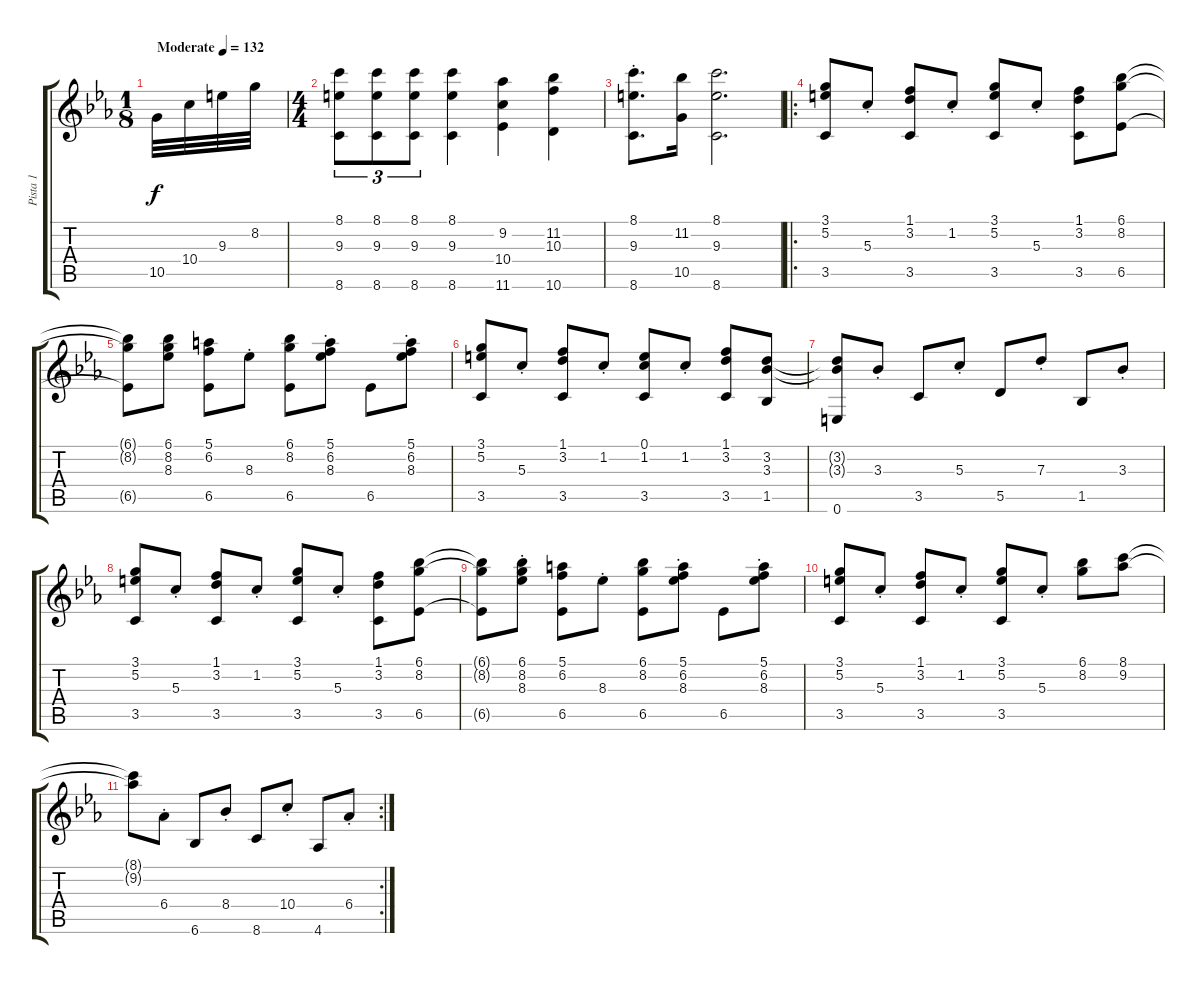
\track ("Pista 1" "Pista 1") {instrument acousticguitarsteel}
\staff {score tabs}
\tuning (E4 B3 G3 D3 A2 E2) {hide}
\ts (1 8)
\tempo (132 "Moderate")
\clef g2
\ks cminor
10.5.32{dy f instrument acousticguitarsteel} 10.4.32 9.3.32 8.2.32 |
\ts (4 4)
(8.1 9.3 8.6).8{tu (3 2)} (8.1 9.3 8.6).8{tu (3 2)} (8.1 9.3 8.6).8{tu (3 2)} (8.1 9.3 8.6).4 (9.2 10.4 11.6).4 (11.2 10.3 10.6).4 |
(8.1{st} 9.3{st} 8.6{st}).8{d} (11.2 10.5).16 (8.1 9.3 8.6).2{d} |
\ro
(3.1 5.2 3.5).8 5.3{st}.8 (1.1 3.2 3.5).8 1.2{st}.8 (3.1 5.2 3.5).8 5.3{st}.8 (1.1 3.2 3.5).8 (6.1 8.2 6.5).8 |
(6.1{t} 8.2{t} 6.5{t}).8 (6.1 8.2 8.3).8 (5.1 6.2 6.5).8 8.3{st}.8 (6.1 8.2 6.5).8 (5.1 6.2 8.3{st}).8 6.5.8 (5.1 6.2 8.3{st}).8 |
(3.1 5.2 3.5).8 5.3{st}.8 (1.1 3.2 3.5).8 1.2{st}.8 (0.1 1.2 3.5).8 1.2{st}.8 (1.1 3.2 3.5).8 (3.2 3.3 1.5).8 |
(3.2{t} 3.3{t} 0.6).8 3.3{st}.8 3.5.8 5.3{st}.8 5.5.8 7.3{st}.8 1.5.8 3.3{st}.8 |
(3.1 5.2 3.5).8 5.3{st}.8 (1.1 3.2 3.5).8 1.2{st}.8 (3.1 5.2 3.5).8 5.3{st}.8 (1.1 3.2 3.5).8 (6.1 8.2 6.5).8 |
(6.1{t} 8.2{t} 6.5{t}).8 (6.1 8.2 8.3{st}).8 (5.1 6.2 6.5).8 8.3{st}.8 (6.1 8.2 6.5).8 (5.1 6.2 8.3{st}).8 6.5.8 (5.1 6.2 8.3{st}).8 |
(3.1 5.2 3.5).8 5.3{st}.8 (1.1 3.2 3.5).8 1.2{st}.8 (3.1 5.2 3.5).8 5.3{st}.8 (6.1 8.2).8 (8.1 9.2).8 |
\rc 2
(8.1{t} 9.2{t}).8 6.4{st}.8 6.6.8 8.4{st}.8 8.6.8 10.4{st}.8 4.6.8 6.4{st}.8
